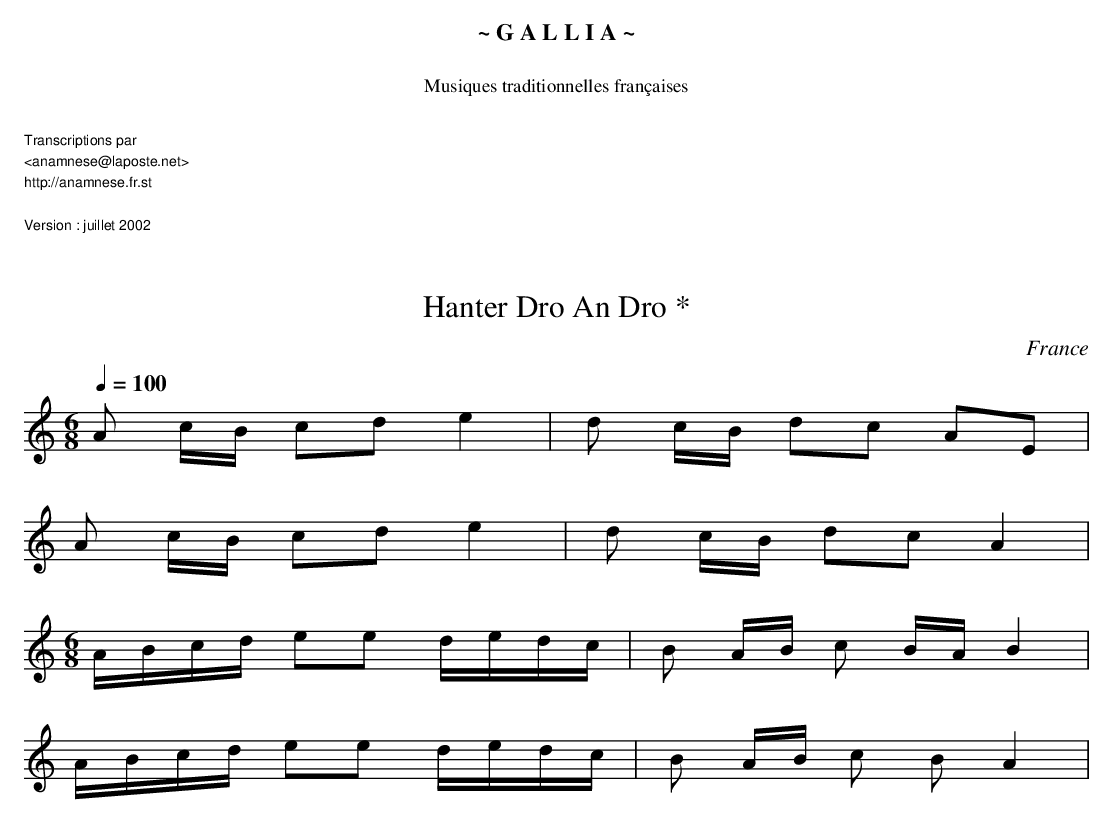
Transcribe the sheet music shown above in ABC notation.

X:1
T:Hanter Dro An Dro *
O:France
M:6/8
L:1/8
Q:1/4=100
K:C
A c/B/ cd e2 | d c/B/ dc AE |
A c/B/ cd e2 | d c/B/ dc A2 |
M:6/8
A/B/c/d/ ee d/e/d/c/ | B A/B/ c B/A/ B2 |
A/B/c/d/ ee d/e/d/c/ | B A/B/ c B A2 |
